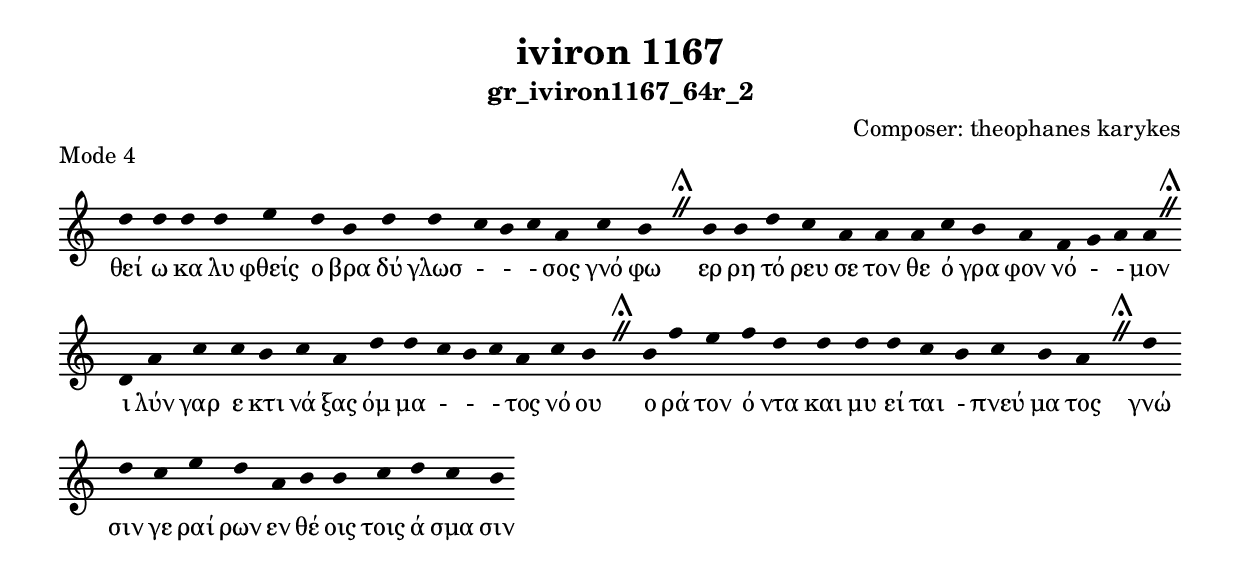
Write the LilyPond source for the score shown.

\include "gregorian.ly"

	\header {
 	  title = "iviron 1167"
	  subtitle = "gr_iviron1167_64r_2"
	  composer = "Composer: theophanes karykes"
	  piece = "Mode 4"
	}

	chant = {
	  d''4 d''4 d''4 d''4 e''4 d''4 b'4 d''4 d''4 c''4 b'4 c''4 a'4 c''4 b'4 \divisioMaior
 b'4 b'4 d''4 c''4 a'4 a'4 a'4 c''4 b'4 a'4 f'4 g'4 a'4 a'4 \divisioMaior
 d'4 a'4 c''4 c''4 b'4 c''4 a'4 d''4 d''4 c''4 b'4 c''4 a'4 c''4 b'4 \divisioMaior
 b'4 f''4 e''4 f''4 d''4 d''4 d''4 d''4 c''4 b'4 c''4 b'4 a'4 \divisioMaior
 d''4 d''4 c''4 e''4 d''4 a'4 b'4 b'4 c''4 d''4 c''4 b'4\finalis
	}

	verba = \lyricmode {θεί ω κα λυ φθείς ο βρα δύ γλωσ -  -  - σος γνό φω 
ερ ρη τό ρευ σε τον θε ό γρα φον νό -  - μον 
ι λύν γαρ ε κτι νά ξας όμ μα -  -  - τος νό ου 
ο ρά τον ό ντα και μυ εί ται - πνεύ μα τος 
γνώ σιν γε ραί ρων εν θέ οις τοις ά σμα σιν 
	}


	\score {
	  \new Staff <<
	  \new Voice = "melody" \chant
	  \new Lyrics = "one" \lyricsto melody \verba
	  >>
	  \layout {
	    \context {
	      \Staff
	      \remove "Time_signature_engraver"
	      \remove "Bar_engraver"
	    }
	    \context {
	      \Voice
	      \remove "Stem_engraver"
	    }
	  }
	}